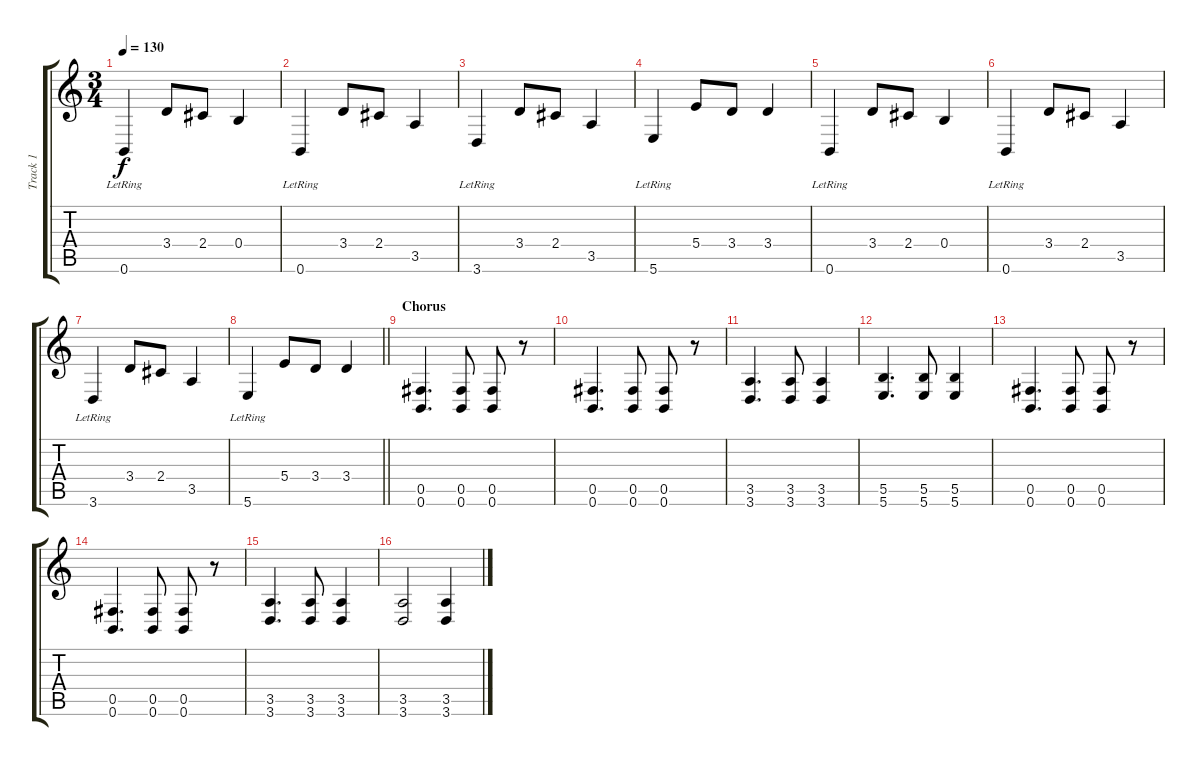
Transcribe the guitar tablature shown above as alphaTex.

\track ("Track 1" "Track 1") {instrument acousticguitarsteel}
\staff {score tabs}
\tuning (Db4 Ab3 E3 B2 Gb2 B1) {hide}
\ts (3 4)
\tempo 130
\clef g2
\ks c
0.6{lr}.4{dy f} 3.4.8 2.4.8 0.4.4 |
0.6{lr}.4 3.4.8 2.4.8 3.5.4 |
3.6{lr}.4 3.4.8 2.4.8 3.5.4 |
5.6{lr}.4 5.4.8 3.4.8 3.4.4 |
0.6{lr}.4 3.4.8 2.4.8 0.4.4 |
0.6{lr}.4 3.4.8 2.4.8 3.5.4 |
3.6{lr}.4 3.4.8 2.4.8 3.5.4 |
\barLineRight lightlight
5.6{lr}.4 5.4.8 3.4.8 3.4.4 |
\section ("" "Chorus")
(0.5 0.6).4{d instrument acousticguitarsteel} (0.5 0.6).8 (0.5 0.6).8 r.8 |
(0.5 0.6).4{d} (0.5 0.6).8 (0.5 0.6).8 r.8 |
(3.5 3.6).4{d} (3.5 3.6).8 (3.5 3.6).4 |
(5.5 5.6).4{d} (5.5 5.6).8 (5.5 5.6).4 |
(0.5 0.6).4{d instrument acousticguitarsteel} (0.5 0.6).8 (0.5 0.6).8 r.8 |
(0.5 0.6).4{d} (0.5 0.6).8 (0.5 0.6).8 r.8 |
(3.5 3.6).4{d} (3.5 3.6).8 (3.5 3.6).4 |
(3.5 3.6).2 (3.5 3.6).4
